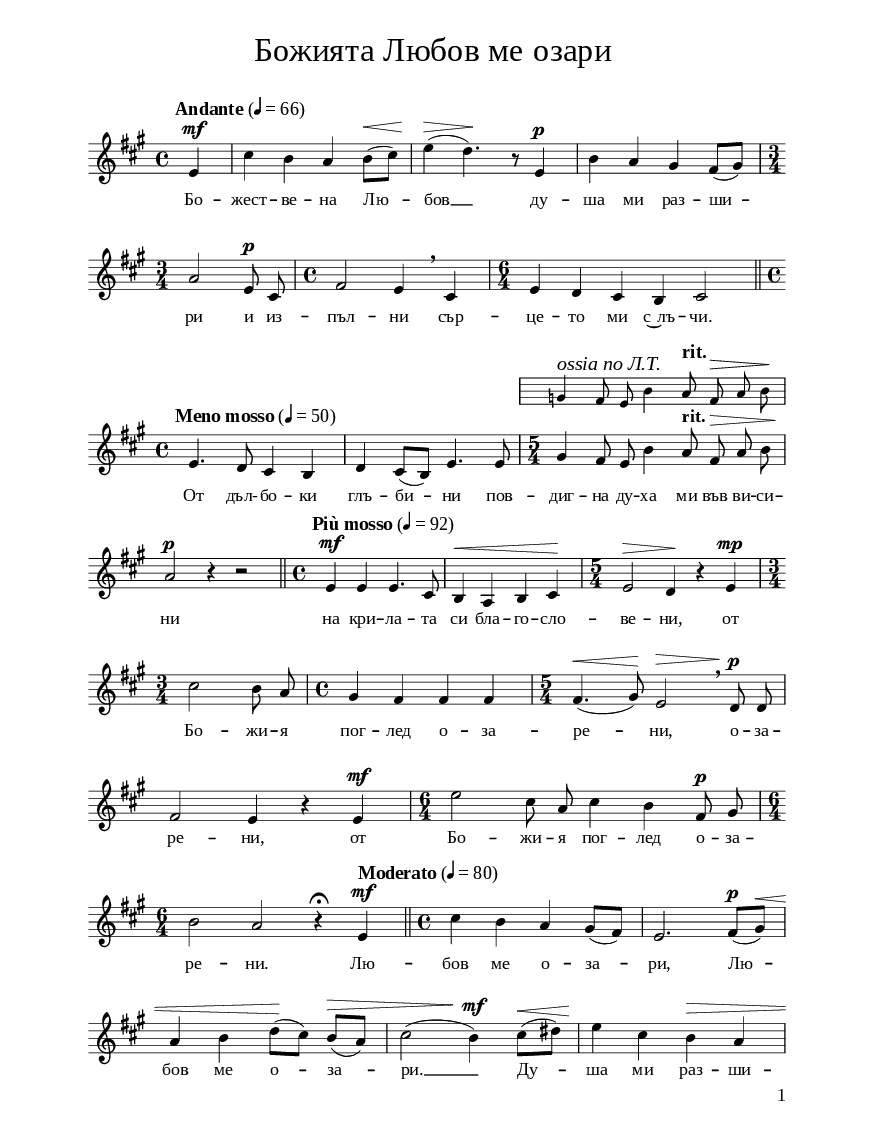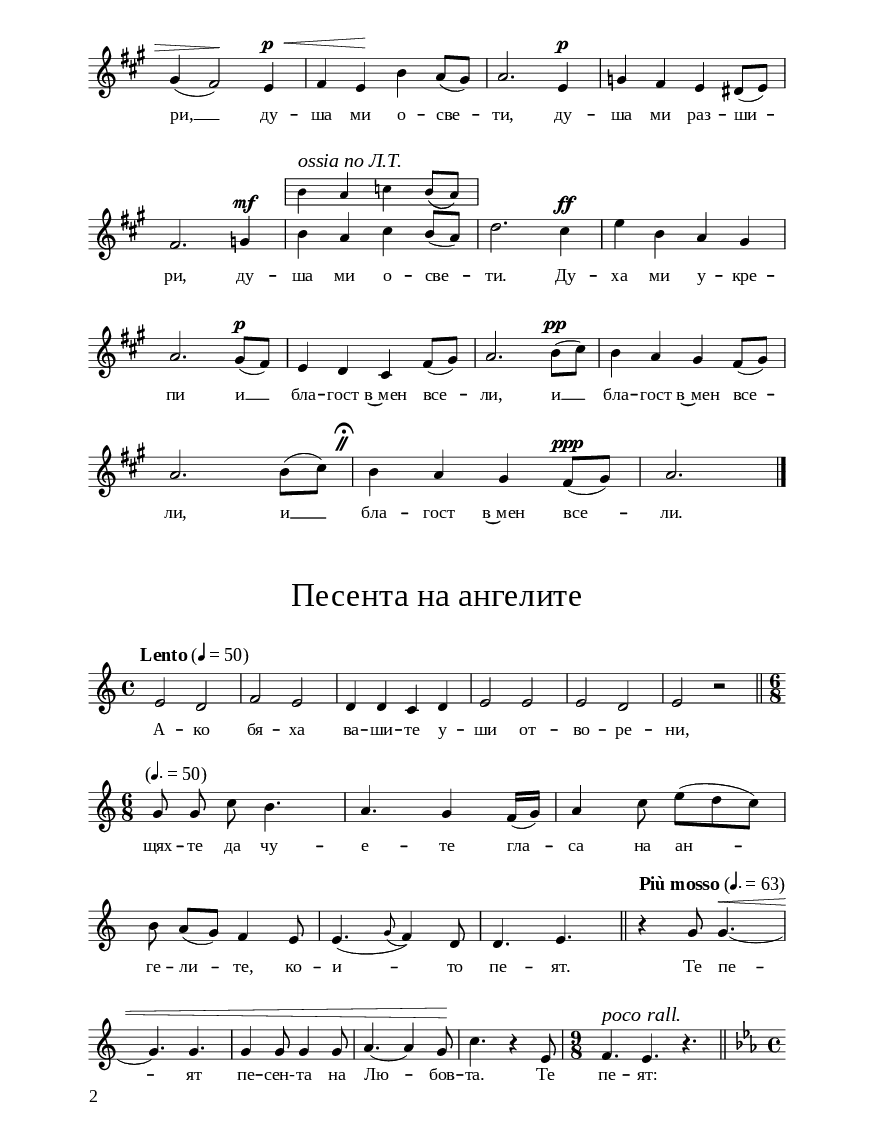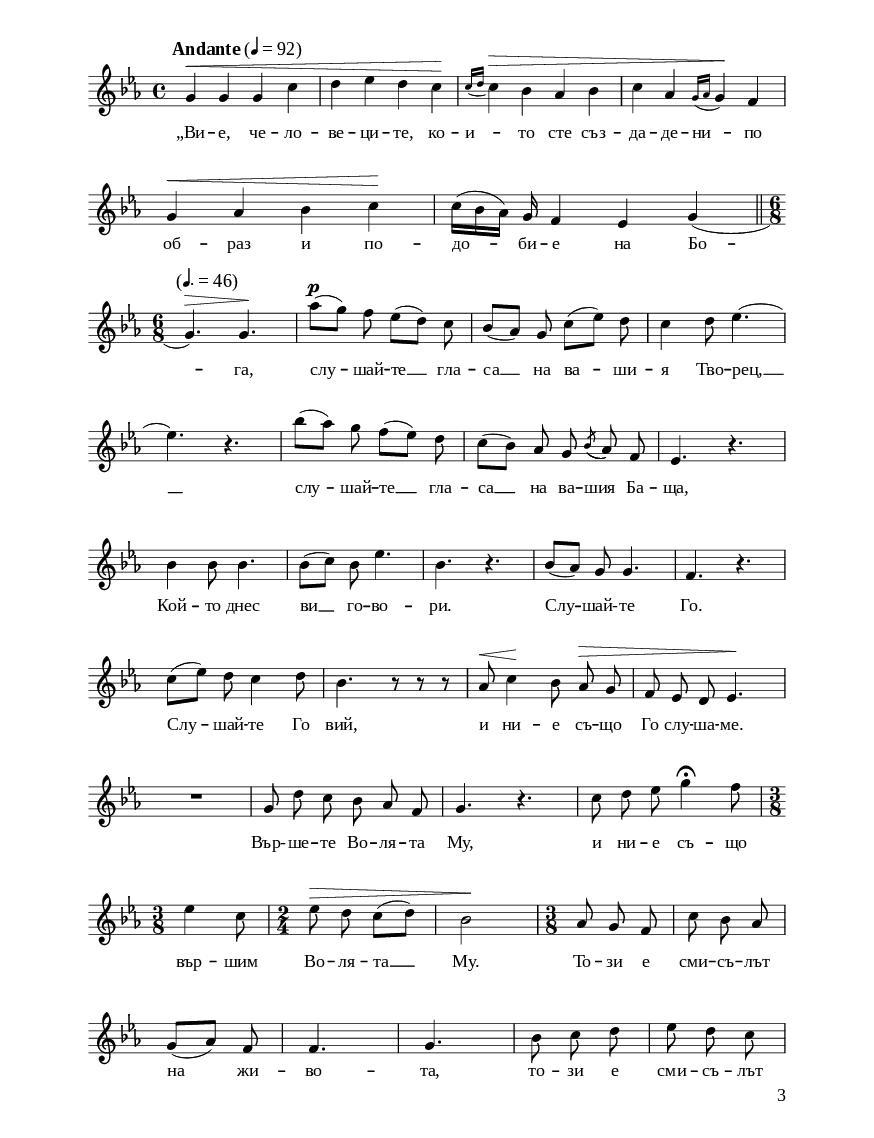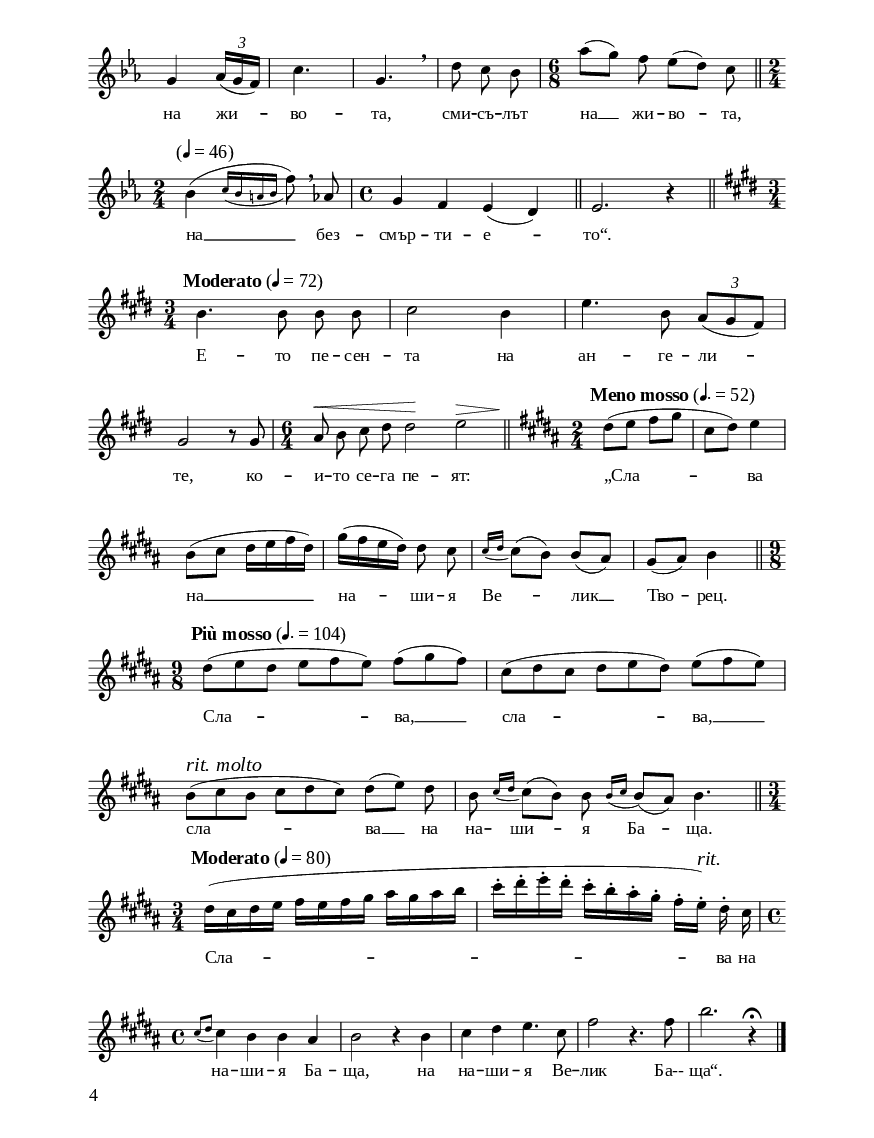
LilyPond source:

\version "2.24.2"

% include paper part and global functions
\include "include/globals.ily"

\bookpart {
  \label #'ref206
  \tocItem \markup "Божията Любов ме озари"
  \include "include/bookpart-paper.ily"
  \score {
    \include "include/score-layout.ily"

    \new Staff = main \absolute {
      \clef treble
      \key a \major
      \time 4/4
      \tempoFunc "Andante" 4 "66"
      \autoBeamOff
      \partial 4
      e'4 ^\mf  | % 2
      cis''4  b'4  a'4  b'8 ( [ ^\<
      cis''8 ) ] | % 3
      e''4 ( ^\! ^\>  d''4. ) \! r8  e'4^\p | % 4
      b'4  a'4  gis'4  fis'8 ( [
      gis'8 ) ] \break| % 5
      \time 3/4  | % 5
      a'2  e'8  ^\p  cis'8   | % 6
      \time 4/4  | % 6
      fis'2  e'4   \breathe cis'4 | % 7
      \time 6/4  | % 7
      e'4  d'4  cis'4  b4  cis'2 \bar
      "||"
      \time 4/4  \break | % 8
      | % 8
      \tempoFunc "Meno mosso" 4 "50"
      e'4.  d'8  cis'4  b4 | % 9
      d'4  cis'8 ( [  b8 ) ]  e'4.  e'8 |
      \time 5/4  |
      <<
        {
          gis'4 fis'8 e'8 b'4 \tempo "rit." a'8 fis'8 ^\> a'8  b'8 \break |
        }

        \new Staff \with {
          \override VerticalAxisGroup.default-staff-staff-spacing =
          #'((basic-distance . 6.5)
             (padding . -10))
          \remove "Time_signature_engraver"
          alignAboveContext = #"main"
          fontSize = #-1
          \override StaffSymbol.staff-space = #(magstep -4)
          \override StaffSymbol.thickness = #(magstep -4)
          firstClef = ##f
        }
        {  \time 5/4  \autoBeamOff g'!4^\markup { \huge \italic "ossia по Л.Т." } f'8 e'8 b'4 a'8_\markup { \large \bold "rit." } f'8 ^\> a'8  b'8^\!  \break |  }
      >>

      a'2 ^\! ^\p r4 r2 \bar "||"
      \time 4/4   | % 12
      \tempoFunc "Più mosso" 4 "92" e'4 ^\mf

      e'4
      e'4.   cis'8 | % 13
      b4 ^\<  a4  b4  cis'4 ^\!  | % 14
      \time 5/4  | % 14
      e'2 ^\>  d'4 ^\! r4  e'4 ^\mp \break | % 15
      \time 3/4  | % 15
      cis''2  b'8   a'8  | % 16
      \time 4/4  | % 16
      gis'4  fis'4  fis'4  fis'4 | % 17
      \time 5/4  | % 17
      fis'4. ( ^\<  gis'8 ) ^\!  e'2 ^\> \breathe d'8
      ^\!  ^\p  d'8 \break | % 18
      fis'2  e'4 r4  e'4 ^\mf | % 19
      \time 6/4  | % 19
      e''2  cis''8   a'8   cis''4
      b'4  fis'8  ^\p  gis'8 | \time 6/4 \break

      b'2  a'2 r4 ^\fermata
      \tempoFunc "Moderato" 4 "80"
      e'4
      ^\mf | % 21
      \time 4/4  | \bar "||" % 21
      cis''4  b'4  a'4  gis'8 ( [
      fis'8 ) ]  | % 22
      e'2.  fis'8 ( [ ^\p  gis'8 ) ] ^\< \break | % 23
      a'4  b'4  d''8 ( [ ^\!  cis''8 )
      ]  b'8 ( [ ^\>  a'8 ) ] | % 24
      cis''2 (  b'4 ) ^\! ^\mf  cis''8 ( [ ^\<
      dis''8 ) ] | % 25
      e''4 ^\!  cis''4  b'4 ^\>  a'4 |\break % 26
      gis'4 (  fis'2 ) ^\!  e'4 ^\p ^\<  | % 27
      fis'4  e'4 ^\! b'4  a'8 ( [
      gis'8 ) ] | % 28
      a'2.  e'4 ^\p | % 29
      g'4  fis'4  e'4  dis'8 ( [  e'8
      ) ] | \break
      fis'2.  g'4 ^\mf  | % 31

      <<
        {

          b'4  a'4  cis''4  b'8 ( [  a'8 ])
        }

        \new Staff \with {
          \override VerticalAxisGroup.default-staff-staff-spacing =
          #'((basic-distance . 4.5)
             (padding . -10))
          \remove "Time_signature_engraver"
          alignAboveContext = #"main"
          fontSize = #-1
          \override StaffSymbol.staff-space = #(magstep -4)
          \override StaffSymbol.thickness = #(magstep -4)
          firstClef = ##f
        }
        {  b'4^\markup { \huge \italic "ossia по Л.Т."}  a'4  c''!4  b'8 ( [  a'8 ])  }
      >>


      | % 32


      d''2.  cis''4 ^\ff  | % 33
      e''4  b'4  a'4  gis'4 | \break % 34
      a'2.  gis'8 ( [ ^\p  fis'8 ) ]  | % 35
      e'4  d'4  cis'4  fis'8 ( [  gis'8
      ) ] | % 36
      a'2.  b'8 ( [ ^\pp  cis''8 ) ]
      | % 37
      b'4  a'4  gis'4  fis'8 ( [
      gis'8 ) ] | \break % 38
      a'2.  b'8 ( [  cis''8 ) ]
      ^\markup {
        \override #'(baseline-skip . 1.2)
        \column {
          \line { "   " \musicglyph #"scripts.ufermata"}
          \line { "   " \musicglyph #"scripts.caesura.straight" }
        }
      }
      | % 39
      b'4  a'4  gis'4  fis'8 ( [ ^\ppp
      gis'8 ) ] |
      a'2. \bar "|."
    }

    \addlyrics {
      Бо -- жест -- ве -- на Лю -- бов __
      ду -- ша ми раз -- ши -- ри
      и из -- пъл -- ни сър -- це -- то
      ми с~лъ -- чи. От "дъл-" -- бо -- ки
      глъ -- би -- ни пов -- диг -- на
      ду -- ха ми във ви -- си -- ни на
      кри -- ла -- та си бла -- го -- сло
      -- ве -- ни, от Бо -- жи -- я пог --
      лед о -- за -- ре -- ни, о -- за
      -- ре -- ни, от Бо -- жи -- я пог --
      лед о -- за -- ре -- ни. Лю -- бов
      ме о -- за -- ри, Лю -- бов
      ме о -- за -- ри. __ Ду --
      ша ми раз -- ши -- ри,  __ ду --
      ша ми о -- све  -- ти, ду -- ша
      ми раз -- ши  -- ри, ду -- ша ми
      о -- све -- ти. Ду -- ха ми у --
      кре -- пи и __  бла -- гост в~мен
      все -- ли, и __ бла -- гост
      в~мен все -- ли, и __ бла --
      гост в~мен все -- ли.}

      \header {
        title = \titleFunc "Божията Любов ме озари " " Božijata Ljubov me ozari"
      }

      \midi{}

    } % score

    \label #'ref207
    \tocItem \markup "Песента на ангелите "
    \include "include/bookpart-paper.ily"
    \score {
      \include "include/score-layout.ily"

      \new Voice \absolute {
        \clef treble
        \key c \major
        \time 4/4
        \tempoFunc "Lento" 4 "50"
        \autoBeamOff
        \override Hairpin.to-barline = ##f
        \override Hairpin.after-line-breaking = ##t
        e'2  d'2 |  f'2  e'2 | % 2
        d'4  d'4  c'4  d'4 |  e'2
        e'2 | % 3
        e'2  d'2 | e'2 r2 | \break % 4
        \time 6/8  | \bar"||" % 4
        \tempoFunc "" 4. "50"
        g'8  g'8 c''8 b'4.  | % 5
        a'4.  g'4  f'16 ( [  g'16 ) ] | % 6
        a'4 c''8 e''8 ( [ d''8
        c''8 ) ] |\break  % 7
        b'8  a'8 ( [  g'8 ) ]  f'4  e'8
        | % 8
        e'4. ( \appoggiatura {  g'8 }  f'4 )
        d'8 | % 9
        d'4.  e'4. \bar"||" |
        \tempoFunc "Più mosso" 4. "63"
        r4  g'8
        g'4. ~ ^\< |  \break % 11
        g'4.  g'4. | % 12
        g'4  g'8  g'4  g'8 | % 13
        a'4. ~  a'4  g'8 _\!  | % 14
        c''4.  r4  e'8 |  % 15
        \time 9/8  | % 15
        f'4. ^\markup{ \huge \italic {poco rall.} }  e'4. r4. \bar
        "||" \break
        \key es \major \time 4/4 | % 16
        \tempoFunc "Andante" 4 "92"
        g'4 ^\<  g'4  g'4 c''4 | d''4
        es''4 d''4 c''4 ^\! | % 17
        \grace {  c''16 ( [  d''16 ] } c''4 ) ^\>
        bes'4  as'4 bes'4 | c''4
        as'4 \grace {  g'16 ( [  as'16 ] }  g'4 )
        ^\! f'4 | \break % 18
        g'4 ^\<  as'4 bes'4 c''4  ^\!
        c''16 ( [ bes'16  as'16 )  ] g'16
        f'4  es'4  g'4 (\bar "||"
        \break | % 19
        \time 6/8  | % 19
        \tempoFunc "" 4. "46"
        g'4. ^\> ) g'4.  ^\! |
        as''8 ( [ ^\p g''8 ) ] f''8
        es''8 ( [ d''8 ) ] c''8 | % 21
        bes'8 ( [  as'8 ) ]  g'8 c''8 ( [
        es''8 ) ] d''8 | % 22
        c''4 d''8 es''4. ~ \break | % 23
        es''4. r4. | % 24
        bes''8 ( [ as''8 ) ] g''8
        f''8 ( [ es''8 ) ] d''8 | % 25
        c''8 ( [ bes'8 ) ]  as'8  g'8
        \acciaccatura {  bes'8 ( }  as'8 )  f'8 | % 26
        es'4. r4. \break | % 27
        bes'4 bes'8 bes'4. | % 28
        bes'8 ( [ c''8 ) ] bes'8
        es''4. | % 29
        bes'4. r4. |
        bes'8 ( [  as'8 ) ]  g'8  g'4. | % 31
        f'4. r4. \break| % 32
        c''8 ( [ es''8 ) ] d''8 c''4
        d''8 | % 33
        bes'4. r8 r8 r8 | as'8 ^\<  % 34
        c''4 ^\! bes'8  as'8 ^\>  g'8 |
        f'8 es'8   d'8
        es'4. ^\! \break | % 36
        R2. | % 37
        g'8 d''8 c''8 bes'8
        as'8  f'8 | % 38
        g'4. r4. | % 39
        c''8 d''8 es''8 g''4
        ^\fermata f''8 \break |
        \time 3/8  |
        es''4 c''8 | % 41
        \time 2/4  | % 41
        es''8 ^\> d''8 c''8 ( [ d''8
        ) ] | % 42
        bes'2 ^\! | % 43
        \time 3/8  | % 43
        as'8  g'8  f'8 | % 44
        c''8 bes'8  as'8 \break | % 45
        g'8 ( [  as'8 ) ]  f'8 | % 46
        f'4. | % 47
        g'4. | % 48
        bes'8 c''8 d''8 | % 49
        es''8 d''8 c''8 \break |
        g'4 \once \omit TupletBracket
        \times 2/3  {
          as'16 ( [  g'16  f'16 ) ]
        }
        | % 51
        c''4. | % 52
        g'4.  \breathe | % 53
        d''8 c''8 bes'8 | % 54
        \time 6/8  | % 54
        as''8 ( [ g''8 ) ] f''8 es''8
        ( [ d''8 ) ] c''8 \bar "||"
        \break | % 55
        \time 2/4  | % 55
        \tempoFunc "" 4 "46" | % 55
        bes'4 ( \acciaccatura {
          c''16 [bes'16 a'16
          bes'16 ]
        }
        f''8 )  \breathe as'8  | % 56
        \time 4/4  | % 56
        g'4  f'4  es'4 (  d'4 ) \bar "||"
        es'2. r4 \bar "||"
        \break | % 58
        \once \override Staff.KeyCancellation.break-visibility = #all-invisible
        \key e \major \time 3/4 | % 58
        \tempoFunc "Moderato" 4 "72"
        b'4. b'8 b'8 b'8 | % 59
        cis''2 b'4 |
        e''4. b'8 \once \omit TupletBracket
        \times 2/3  {
          a'8 ( [  gis'8  fis'8 ) ]
        }
        | \break % 61
        gis'2 r8  gis'8 | % 62
        \time 6/4  | % 62
        a'8 ^\< b'8 cis''8 dis''8
        dis''2 ^\!
        \once \override Hairpin.to-barline = ##t
        e''2 ^\> \bar "||"
        \key b \major \time 2/4 | % 63
        \tempoFunc "Meno mosso" 4. "52"
        dis''8 ( [ _\! e''8 ] fis''8 [
        gis''8 ] | % 64
        cis''8 [ dis''8 ) ] e''4 | \break % 65
        b'8 ( [ cis''8 ] dis''16 [
        e''16 fis''16 dis''16 ) ]  | % 66
        gis''16 ( [ fis''16 e''16
        dis''16 ) ] dis''8 cis''8 | % 67
        \grace {  cis''16 ( [  dis''16 ] } cis''8 )
        ( [ b'8 ) ]  b'8 ( [  ais'8 ) ] | % 68
        gis'8 ( [  ais'8 ) ] b'4 \bar "||" \break
        \time 9/8  | % 69
        \tempoFunc "Più mosso" 4. "104"
        dis''8 ( [  e''8
        dis''8 ] e''8 [
        fis''8 e''8 ) ] fis''8 ( [ gis''8
        fis''8 ) ]  |
        cis''8 ( [ dis''8 cis''8 ]
        dis''8 [ e''8 dis''8 ) ] e''8 ( [
        fis''8 e''8 ) ] | \break % 71
        b'8 ( [ ^\markup{ \huge \italic {rit. molto} } cis''8
        b'8 ] cis''8 [ dis''8 cis''8
        ) ] dis''8 (  [e''8] ) dis''8  | % 72

        b'8  \acciaccatura { cis''16  [  dis''16 ] }
        cis''8 [( b'8 )]

        b'8  \acciaccatura { b'16 [  cis''16 ] }
        b'8 [( ais'8 )]

        b'4. \break | % 73
        \time 3/4  | \bar "||" % 73
        \tempoFunc "Moderato" 4 "80"
        dis''16 ( [ cis''16 dis''16
        e''16 ] fis''16 [ e''16 fis''16
        gis''16 ] ais''16 [ gis''16
        ais''16 b''16  ] | cis'''16  -. [
        dis'''16 -. e'''16 -. dis'''16 -. ]
        cis'''16 -. [ b''16 -. ais''16 -.
        gis''16  -. ] fis''16 -. [e''16] )
        -.  ^\markup{ \huge \italic {rit.} } dis''16 -. cis''16 | \break
        \time 4/4
        \acciaccatura {  cis''8 [  dis''8 ] } cis''4
        b'4 b'4 ais'4  |
        b'2 r4 b'4 | cis''4 dis''4 e''4. cis''8
        |

        fis''2  r4. fis''8 | b''2. r4 \fermata \bar "|."
      }

      \addlyrics {
        А
        -- ко бя -- ха ва -- ши -- те у -- ши
        от -- во -- ре -- ни, щях -- те да
        чу -- е -- те гла -- са на ан
        --  ге -- ли -- те, ко -- и
        --  то пе -- ят. Те пе --
        ят пе -- "сен-" -- та на Лю -- бов
        -- та. Те пе -- ят: „Ви -- е, че --
        ло -- ве -- ци -- те, ко -- и --
        то сте съз -- да -- де -- ни --
        по об -- раз и по -- до --
        би -- е на Бо -- га, слу -- шай
        -- те __  гла -- са __  на ва --
        ши -- я Тво -- рец, __ слу --
        шай -- те __  гла -- са __  на ва
        -- шия Ба -- ща, Кой -- то днес
        ви __  го -- во -- ри. Слу -- "шай-"
        -- те Го. Слу -- шай -- те Го
        вий, и ни -- е съ -- що Го слу --
        ша -- ме. "Вър-" -- ше -- те Во -- ля --
        та Му, и ни -- е съ -- що вър --
        шим Во -- ля -- та __  Му. То -- зи
        е сми -- съ -- лът на  жи -- во
        -- та, то -- зи е сми -- съ -- лът
        на жи --  во -- та, сми -- съ
        -- лът на __ жи -- во -- та, на __
        без -- смър -- ти
        -- е -- то“. Е -- то пе -- сен --
        та на ан -- ге -- ли  --  те,
        ко -- и -- то се -- га пе -- ят:
        „Сла --     ва на __
        на --
        ши -- я   Ве -- лик __
        Тво -- рец. Сла --
        ва, __  сла --
        ва, __  сла --
        ва __ на на   -- "    ши" --
        я "     Ба" -- ща. Сла -- ва на  "    на" -- ши -- я Ба
        -- ща, на на -- ши -- я Ве -- лик Ба-- ща“.}

        \header {
          title = \titleFunc "Песента на ангелите" "Pesenta na angelite"
        }

        \midi{}

      } % score



    } % bookpart

    % Più mosso
    %
